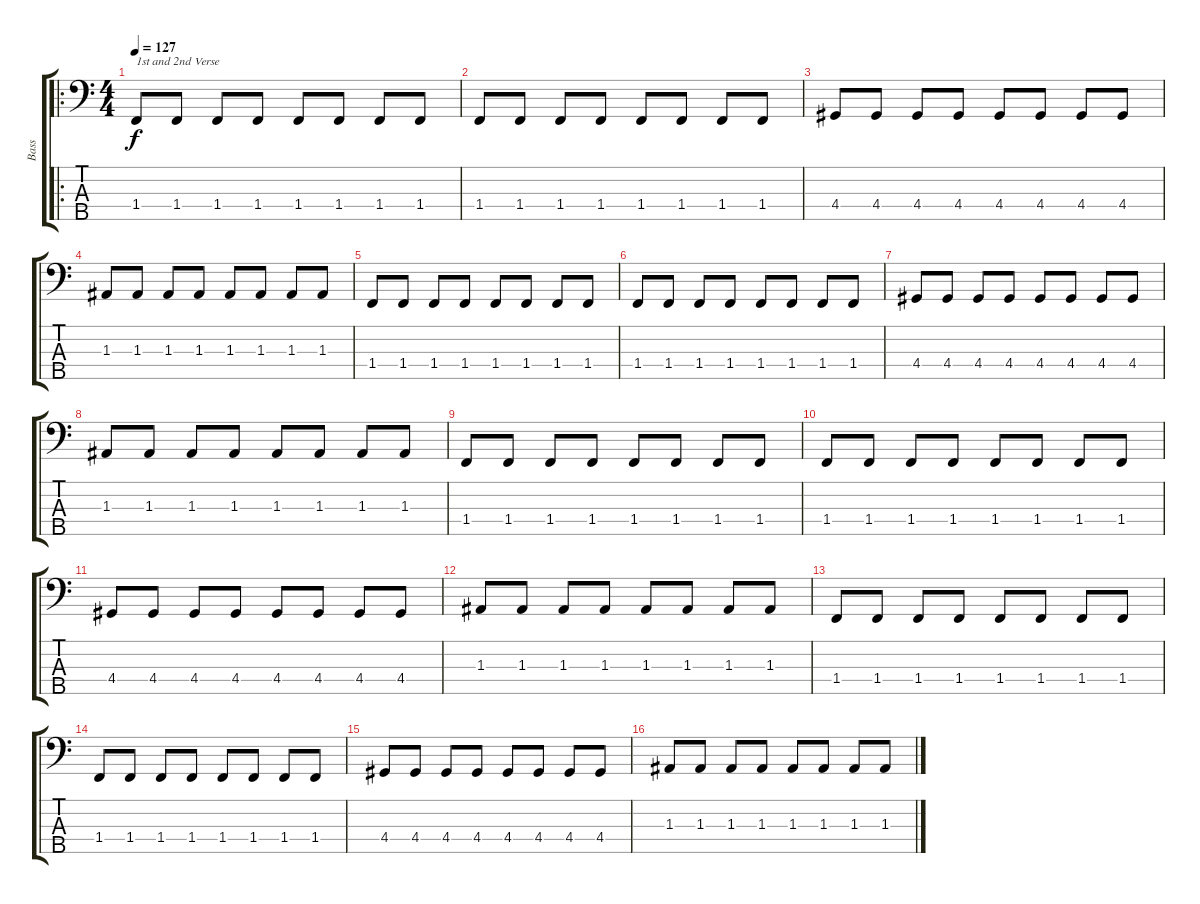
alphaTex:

\track ("Bass" "Bass") {instrument electricbassfinger}
\staff {score tabs}
\tuning (G2 D2 A1 E1 B0) {hide}
\ro
\ts (4 4)
\tempo 127
\clef f4
\ks c
1.4.8{txt "1st and 2nd Verse" dy f} 1.4.8 1.4.8 1.4.8 1.4.8 1.4.8 1.4.8 1.4.8 |
1.4.8 1.4.8 1.4.8 1.4.8 1.4.8 1.4.8 1.4.8 1.4.8 |
4.4.8 4.4.8 4.4.8 4.4.8 4.4.8 4.4.8 4.4.8 4.4.8 |
1.3.8 1.3.8 1.3.8 1.3.8 1.3.8 1.3.8 1.3.8 1.3.8 |
1.4.8 1.4.8 1.4.8 1.4.8 1.4.8 1.4.8 1.4.8 1.4.8 |
1.4.8 1.4.8 1.4.8 1.4.8 1.4.8 1.4.8 1.4.8 1.4.8 |
4.4.8 4.4.8 4.4.8 4.4.8 4.4.8 4.4.8 4.4.8 4.4.8 |
1.3.8 1.3.8 1.3.8 1.3.8 1.3.8 1.3.8 1.3.8 1.3.8 |
1.4.8 1.4.8 1.4.8 1.4.8 1.4.8 1.4.8 1.4.8 1.4.8 |
1.4.8 1.4.8 1.4.8 1.4.8 1.4.8 1.4.8 1.4.8 1.4.8 |
4.4.8 4.4.8 4.4.8 4.4.8 4.4.8 4.4.8 4.4.8 4.4.8 |
1.3.8 1.3.8 1.3.8 1.3.8 1.3.8 1.3.8 1.3.8 1.3.8 |
1.4.8 1.4.8 1.4.8 1.4.8 1.4.8 1.4.8 1.4.8 1.4.8 |
1.4.8 1.4.8 1.4.8 1.4.8 1.4.8 1.4.8 1.4.8 1.4.8 |
4.4.8 4.4.8 4.4.8 4.4.8 4.4.8 4.4.8 4.4.8 4.4.8 |
1.3.8 1.3.8 1.3.8 1.3.8 1.3.8 1.3.8 1.3.8 1.3.8
